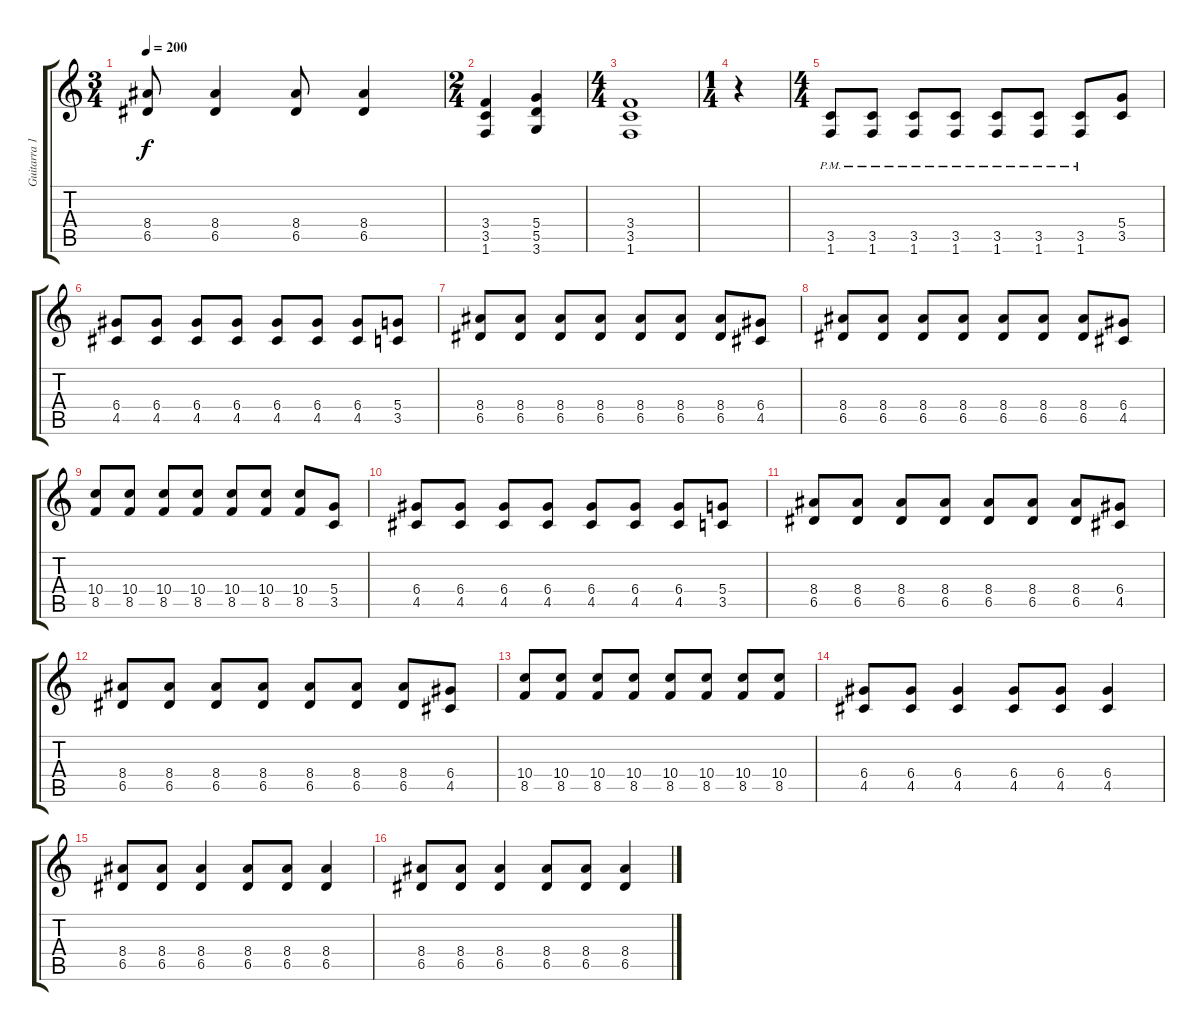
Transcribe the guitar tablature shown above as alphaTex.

\track ("Guitarra 1" "Guitarra 1") {instrument distortionguitar}
\staff {score tabs}
\tuning (E4 B3 G3 D3 A2 E2) {hide}
\ts (3 4)
\tempo 200
\clef g2
\ks c
(8.4 6.5).8{dy f} (8.4 6.5).4 (8.4 6.5).8 (8.4 6.5).4 |
\ts (2 4)
(3.4 3.5 1.6).4 (5.4 5.5 3.6).4 |
\ts (4 4)
(3.4 3.5 1.6).1 |
\ts (1 4)
r.4 |
\ts (4 4)
(3.5{pm} 1.6{pm}).8 (3.5{pm} 1.6{pm}).8 (3.5{pm} 1.6{pm}).8 (3.5{pm} 1.6{pm}).8 (3.5{pm} 1.6{pm}).8 (3.5{pm} 1.6{pm}).8 (3.5{pm} 1.6{pm}).8 (5.4 3.5).8 |
(6.4 4.5).8 (6.4 4.5).8 (6.4 4.5).8 (6.4 4.5).8 (6.4 4.5).8 (6.4 4.5).8 (6.4 4.5).8 (5.4 3.5).8 |
(8.4 6.5).8 (8.4 6.5).8 (8.4 6.5).8 (8.4 6.5).8 (8.4 6.5).8 (8.4 6.5).8 (8.4 6.5).8 (6.4 4.5).8 |
(8.4 6.5).8 (8.4 6.5).8 (8.4 6.5).8 (8.4 6.5).8 (8.4 6.5).8 (8.4 6.5).8 (8.4 6.5).8 (6.4 4.5).8 |
(10.4 8.5).8 (10.4 8.5).8 (10.4 8.5).8 (10.4 8.5).8 (10.4 8.5).8 (10.4 8.5).8 (10.4 8.5).8 (5.4 3.5).8 |
(6.4 4.5).8 (6.4 4.5).8 (6.4 4.5).8 (6.4 4.5).8 (6.4 4.5).8 (6.4 4.5).8 (6.4 4.5).8 (5.4 3.5).8 |
(8.4 6.5).8 (8.4 6.5).8 (8.4 6.5).8 (8.4 6.5).8 (8.4 6.5).8 (8.4 6.5).8 (8.4 6.5).8 (6.4 4.5).8 |
(8.4 6.5).8 (8.4 6.5).8 (8.4 6.5).8 (8.4 6.5).8 (8.4 6.5).8 (8.4 6.5).8 (8.4 6.5).8 (6.4 4.5).8 |
(10.4 8.5).8 (10.4 8.5).8 (10.4 8.5).8 (10.4 8.5).8 (10.4 8.5).8 (10.4 8.5).8 (10.4 8.5).8 (10.4 8.5).8 |
(6.4 4.5).8{instrument electricguitarmuted} (6.4 4.5).8 (6.4 4.5).4 (6.4 4.5).8 (6.4 4.5).8 (6.4 4.5).4 |
(8.4 6.5).8 (8.4 6.5).8 (8.4 6.5).4 (8.4 6.5).8 (8.4 6.5).8 (8.4 6.5).4 |
(8.4 6.5).8 (8.4 6.5).8 (8.4 6.5).4 (8.4 6.5).8 (8.4 6.5).8 (8.4 6.5).4
